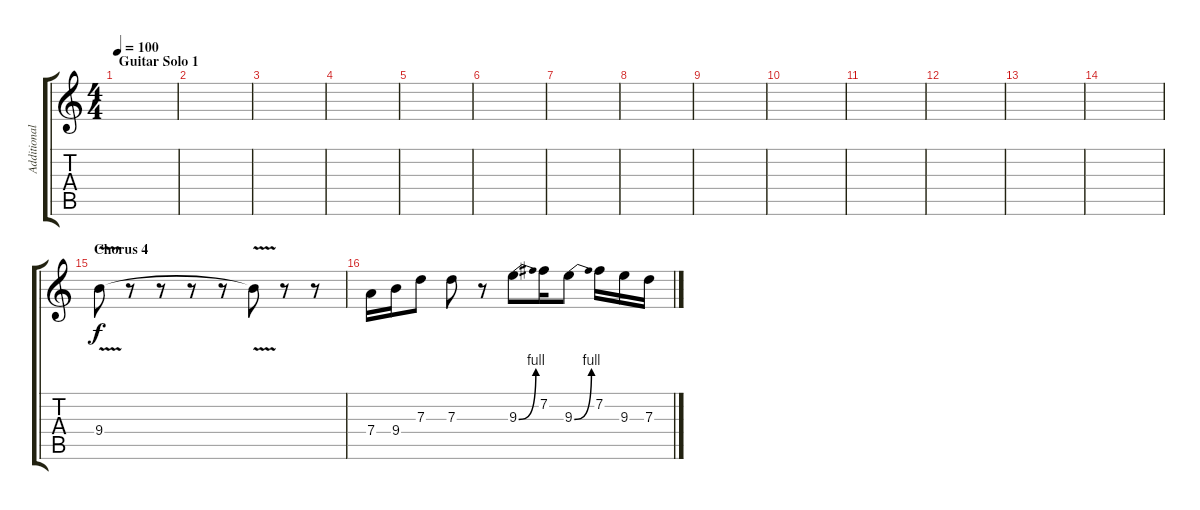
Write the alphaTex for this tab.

\track ("Additional Guitars" "Additional") {instrument overdrivenguitar}
\staff {score tabs}
\tuning (E4 B3 G3 D3 A2 E2) {hide}
\ts (4 4)
\section ("" "Guitar Solo 1")
\tempo 100
\clef g2
\ks c
|
|
|
|
|
|
|
|
|
|
|
|
|
|
\section ("" "Chorus 4")
9.4{v}.8 r.8 r.8 r.8 r.8 9.4{t}.8 r.8 r.8 |
7.4.16 9.4.16 7.3.8 7.3.8 r.8 9.3{be (bend 0 0 60 4)}.8 7.2.16 9.3{be (bend 0 0 60 4)}.8 7.2.16 9.3.16 7.3.16
